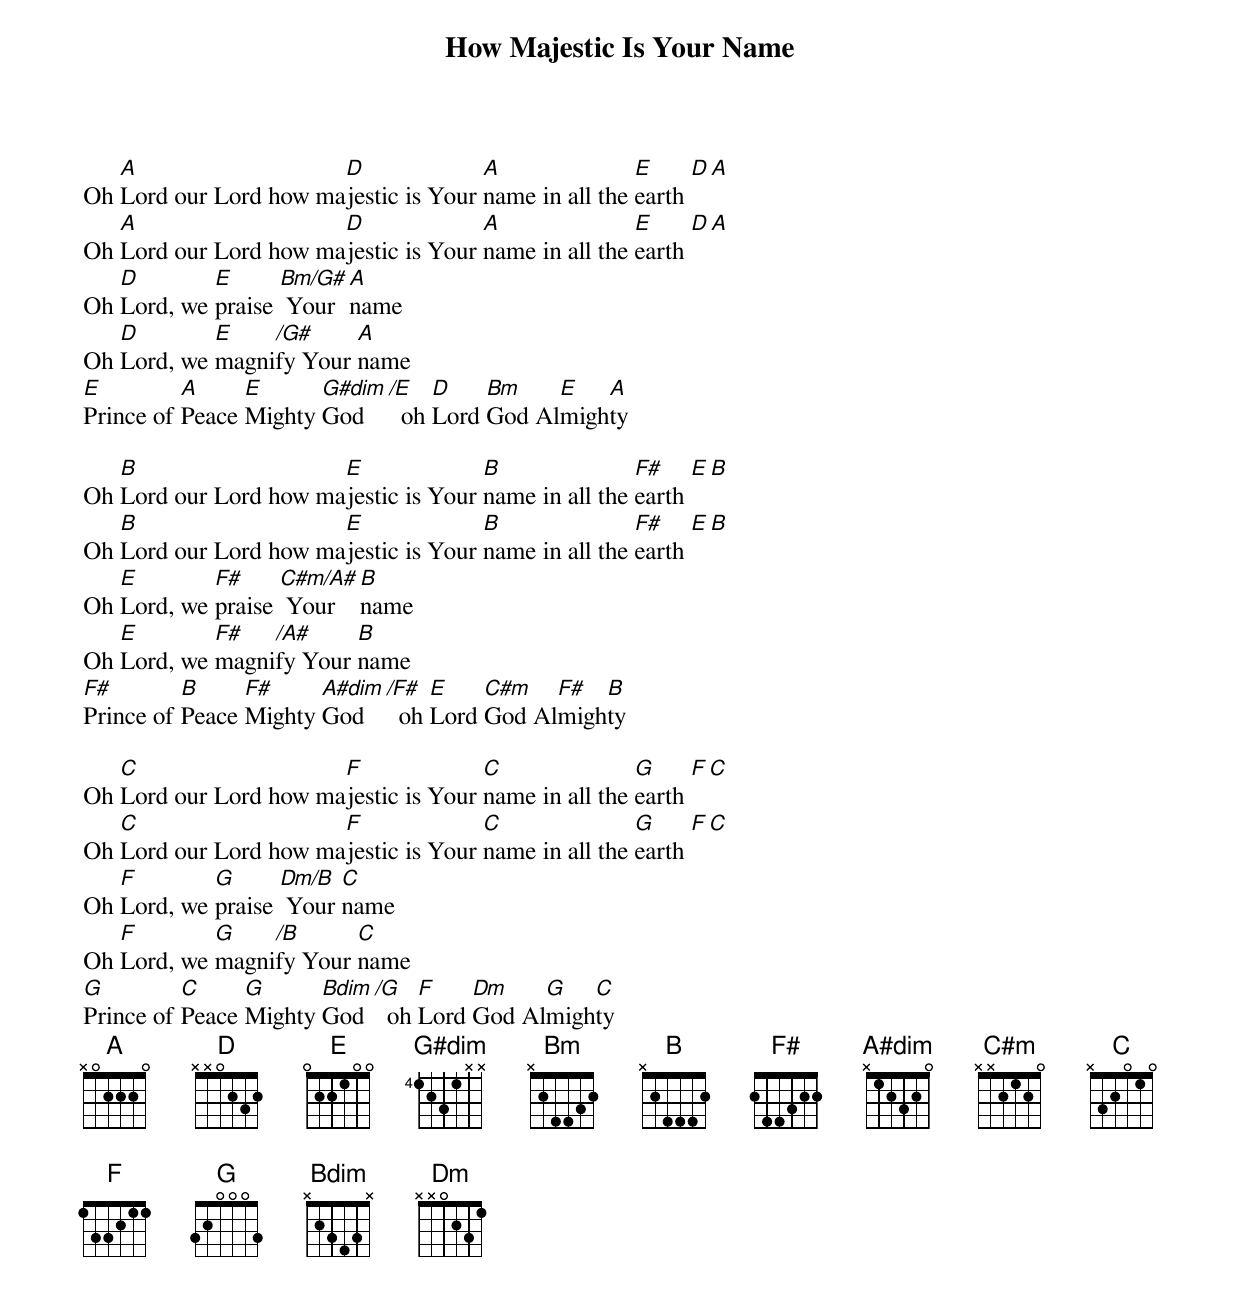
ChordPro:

{title: How Majestic Is Your Name}
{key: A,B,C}
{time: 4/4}
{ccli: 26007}
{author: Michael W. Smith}
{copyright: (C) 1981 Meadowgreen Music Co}

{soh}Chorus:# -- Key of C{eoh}
Oh [A]Lord our Lord how ma[D]jestic is Your [A]name in all the [E]earth [D][A]
Oh [A]Lord our Lord how ma[D]jestic is Your [A]name in all the [E]earth [D][A]
Oh [D]Lord, we [E]praise [Bm/G#] Your [A]name
Oh [D]Lord, we [E]magni[/G#]fy Your [A]name
[E]Prince of [A]Peace [E]Mighty [G#dim]God [/E]  oh [D]Lord [Bm]God Al[E]migh[A]ty

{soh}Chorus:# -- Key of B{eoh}
Oh [B]Lord our Lord how ma[E]jestic is Your [B]name in all the [F#]earth [E][B]
Oh [B]Lord our Lord how ma[E]jestic is Your [B]name in all the [F#]earth [E][B]
Oh [E]Lord, we [F#]praise [C#m/A#] Your [B]name
Oh [E]Lord, we [F#]magni[/A#]fy Your [B]name
[F#]Prince of [B]Peace [F#]Mighty [A#dim]God [/F#]  oh [E]Lord [C#m]God Al[F#]migh[B]ty

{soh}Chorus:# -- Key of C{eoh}
Oh [C]Lord our Lord how ma[F]jestic is Your [C]name in all the [G]earth [F][C]
Oh [C]Lord our Lord how ma[F]jestic is Your [C]name in all the [G]earth [F][C]
Oh [F]Lord, we [G]praise [Dm/B] Your [C]name
Oh [F]Lord, we [G]magni[/B]fy Your [C]name
[G]Prince of [C]Peace [G]Mighty [Bdim]God [/G]  oh [F]Lord [Dm]God Al[G]migh[C]ty
